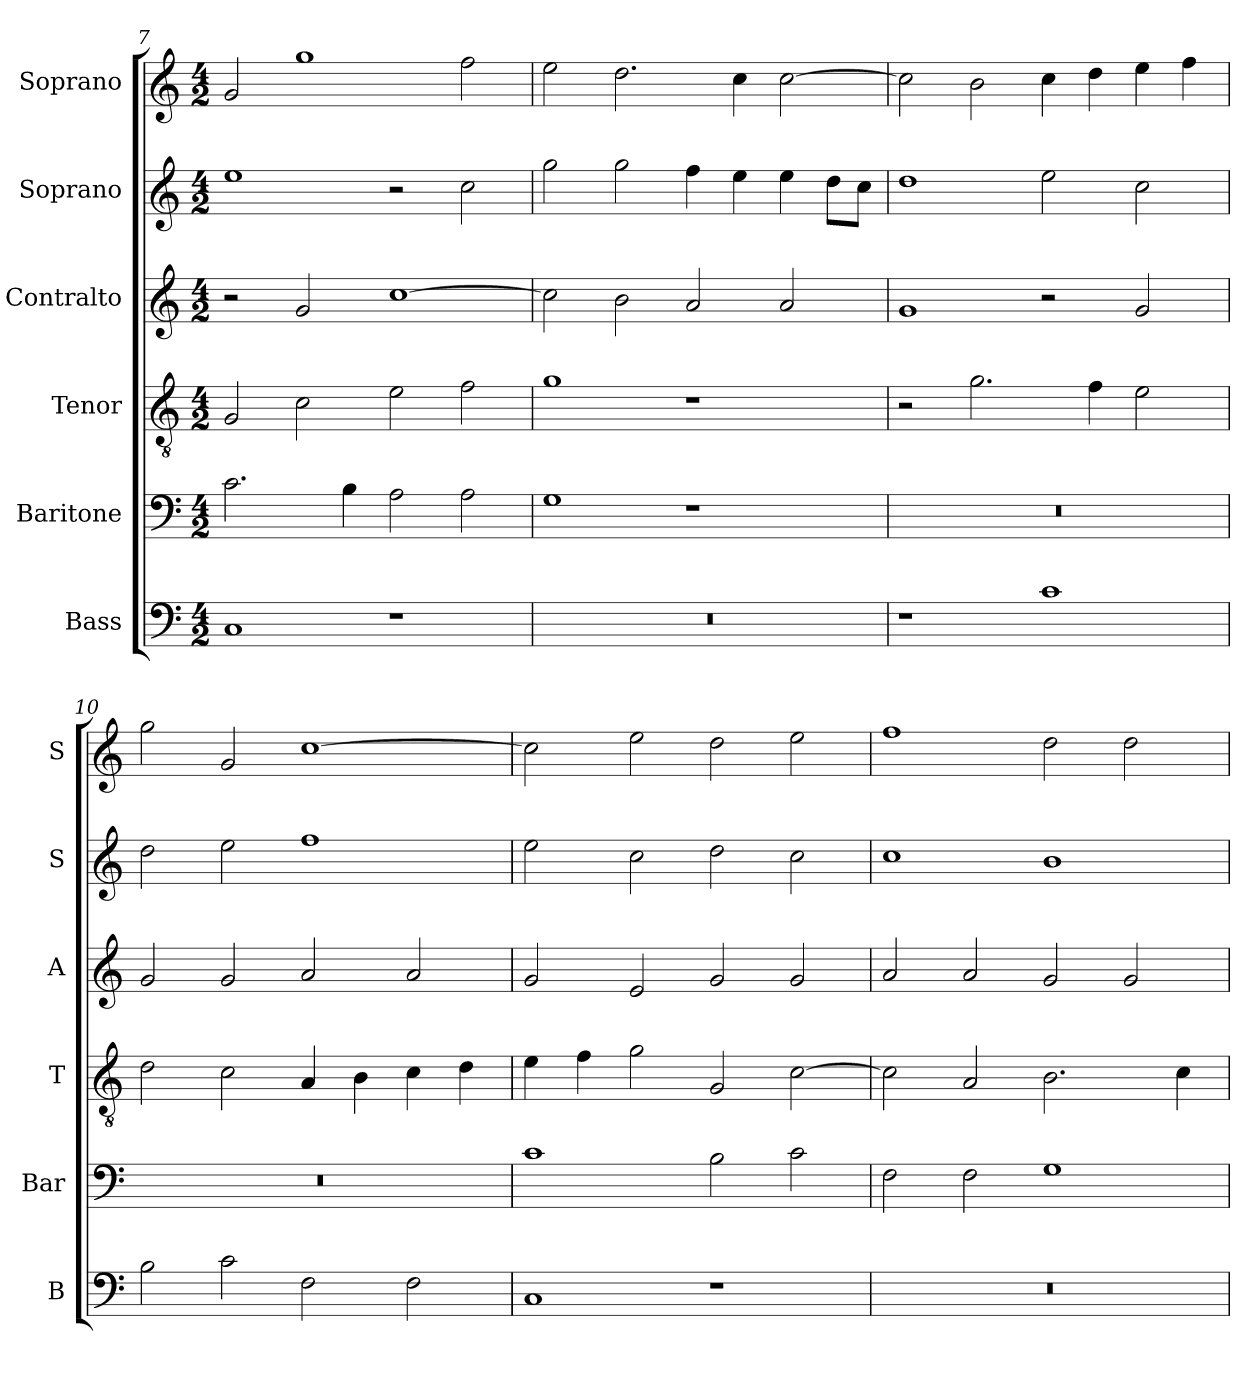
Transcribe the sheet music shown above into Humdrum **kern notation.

**kern	**kern	**kern	**kern	**kern	**kern
*part6	*part5	*part4	*part3	*part2	*part1
*staff6	*staff5	*staff4	*staff3	*staff2	*staff1
*I"Bass	*I"Baritone	*I"Tenor	*I"Contralto	*I"Soprano	*I"Soprano
*I'B	*I'Bar	*I'T	*I'A	*I'S	*I'S
*clefF4	*clefF4	*clefGv2	*clefG2	*clefG2	*clefG2
*k[]	*k[]	*k[]	*k[]	*k[]	*k[]
*G:mix	*G:mix	*G:mix	*G:mix	*G:mix	*G:mix
*M4/2	*M4/2	*M4/2	*M4/2	*M4/2	*M4/2
=7	=7	=7	=7	=7	=7
1C	2.c	2G	2r	1ee	2g
.	.	2c	2g	.	1gg
.	4B	.	.	.	.
1r	2A	2e	[1cc	2r	.
.	2A	2f	.	2cc	2ff
=8	=8	=8	=8	=8	=8
0r	1G	1g	2cc]	2gg	2ee
.	.	.	2b	2gg	2.dd
.	1r	1r	2a	4ff	.
.	.	.	.	4ee	4cc
.	.	.	2a	4ee	[2cc
.	.	.	.	8dd\L	.
.	.	.	.	8cc\J	.
=9	=9	=9	=9	=9	=9
1r	0r	2r	1g	1dd	2cc]
.	.	2.g	.	.	2b
1c	.	.	2r	2ee	4cc
.	.	4f	.	.	4dd
.	.	2e	2g	2cc	4ee
.	.	.	.	.	4ff
=10	=10	=10	=10	=10	=10
2B	0r	2d	2g	2dd	2gg
2c	.	2c	2g	2ee	2g
2F	.	4A	2a	1ff	[1cc
.	.	4B	.	.	.
2F	.	4c	2a	.	.
.	.	4d	.	.	.
=11	=11	=11	=11	=11	=11
1C	1c	4e	2g	2ee	2cc]
.	.	4f	.	.	.
.	.	2g	2e	2cc	2ee
1r	2B	2G	2g	2dd	2dd
.	2c	[2c	2g	2cc	2ee
=12	=12	=12	=12	=12	=12
0r	2F	2c]	2a	1cc	1ff
.	2F	2A	2a	.	.
.	1G	2.B	2g	1b	2dd
.	.	.	2g	.	2dd
.	.	4c	.	.	.
=	=	=	=	=	=
*-	*-	*-	*-	*-	*-
